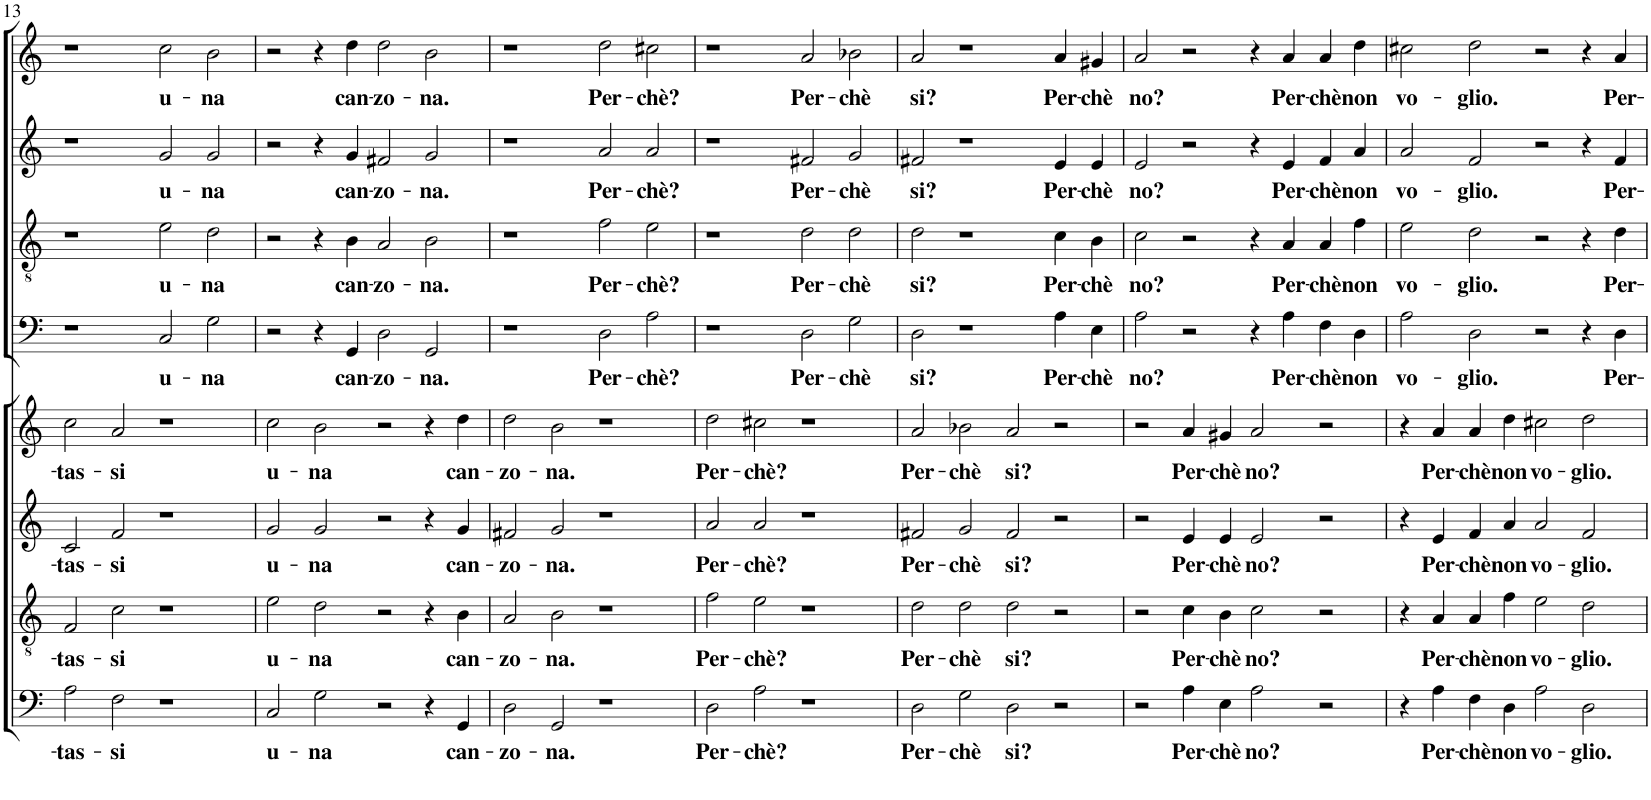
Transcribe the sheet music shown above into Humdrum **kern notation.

**kern	**text	**kern	**text	**kern	**text	**kern	**text	**kern	**text	**kern	**text	**kern	**text	**kern	**text
*part8	*part8	*part7	*part7	*part6	*part6	*part5	*part5	*part4	*part4	*part3	*part3	*part2	*part2	*part1	*part1
*staff8	*staff8	*staff7	*staff7	*staff6	*staff6	*staff5	*staff5	*staff4	*staff4	*staff3	*staff3	*staff2	*staff2	*staff1	*staff1
*I"2° BASSO	*	*I"TENORE	*	*I"ALTO	*	*I"2° CANTO	*	*I"BASSO	*	*I"2° TENORE	*	*I"2° ALTO	*	*I"CANTO	*
!!LO:PB:g=z
*clefF4	*	*clefGv2	*	*clefG2	*	*clefG2	*	*clefF4	*	*clefGv2	*	*clefG2	*	*clefG2	*
*k[]	*	*k[]	*	*k[]	*	*k[]	*	*k[]	*	*k[]	*	*k[]	*	*k[]	*
*M4/2	*	*M4/2	*	*M4/2	*	*M4/2	*	*M4/2	*	*M4/2	*	*M4/2	*	*M4/2	*
*met(c|)	*	*met(c|)	*	*met(c|)	*	*met(c|)	*	*met(c|)	*	*met(c|)	*	*met(c|)	*	*met(c|)	*
=13	=13	=13	=13	=13	=13	=13	=13	=13	=13	=13	=13	=13	=13	=13	=13
!	!LO:LY:b	!	!LO:LY:b	!	!LO:LY:b	!	!LO:LY:b	!	!	!	!	!	!	!	!
2A\	-tas-	2F/	-tas-	2c/	-tas-	2cc\	-tas-	1r	.	1r	.	1r	.	1r	.
!	!LO:LY:b	!	!LO:LY:b	!	!LO:LY:b	!	!LO:LY:b	!	!	!	!	!	!	!	!
2F\	-si	2c\	-si	2f/	-si	2a/	-si	.	.	.	.	.	.	.	.
!	!	!	!	!	!	!	!	!	!LO:LY:b	!	!LO:LY:b	!	!LO:LY:b	!	!LO:LY:b
1r	.	1r	.	1r	.	1r	.	2C/	u-	2e\	u-	2g/	u-	2cc\	u-
!	!	!	!	!	!	!	!	!	!LO:LY:b	!	!LO:LY:b	!	!LO:LY:b	!	!LO:LY:b
.	.	.	.	.	.	.	.	2G\	-na	2d\	-na	2g/	-na	2b\	-na
=14	=14	=14	=14	=14	=14	=14	=14	=14	=14	=14	=14	=14	=14	=14	=14
!	!LO:LY:b	!	!LO:LY:b	!	!LO:LY:b	!	!LO:LY:b	!	!	!	!	!	!	!	!
2C/	u-	2e\	u-	2g/	u-	2cc\	u-	2r	.	2r	.	2r	.	2r	.
!	!LO:LY:b	!	!LO:LY:b	!	!LO:LY:b	!	!LO:LY:b	!	!	!	!	!	!	!	!
2G\	-na	2d\	-na	2g/	-na	2b\	-na	4r	.	4r	.	4r	.	4r	.
!	!	!	!	!	!	!	!	!	!LO:LY:b	!	!LO:LY:b	!	!LO:LY:b	!	!LO:LY:b
.	.	.	.	.	.	.	.	4GG/	can-	4B\	can-	4g/	can-	4dd\	can-
!	!	!	!	!	!	!	!	!	!LO:LY:b	!	!LO:LY:b	!	!LO:LY:b	!	!LO:LY:b
2r	.	2r	.	2r	.	2r	.	2D\	-zo-	2A/	-zo-	2f#X/	-zo-	2dd\	-zo-
!	!	!	!	!	!	!	!	!	!LO:LY:b	!	!LO:LY:b	!	!LO:LY:b	!	!LO:LY:b
4r	.	4r	.	4r	.	4r	.	2GG/	-na.	2B\	-na.	2g/	-na.	2b\	-na.
!	!LO:LY:b	!	!LO:LY:b	!	!LO:LY:b	!	!LO:LY:b	!	!	!	!	!	!	!	!
4GG/	can-	4B\	can-	4g/	can-	4dd\	can-	.	.	.	.	.	.	.	.
=15	=15	=15	=15	=15	=15	=15	=15	=15	=15	=15	=15	=15	=15	=15	=15
!	!LO:LY:b	!	!LO:LY:b	!	!LO:LY:b	!	!LO:LY:b	!	!	!	!	!	!	!	!
2D\	-zo-	2A/	-zo-	2f#X/	-zo-	2dd\	-zo-	1r	.	1r	.	1r	.	1r	.
!	!LO:LY:b	!	!LO:LY:b	!	!LO:LY:b	!	!LO:LY:b	!	!	!	!	!	!	!	!
2GG/	-na.	2B\	-na.	2g/	-na.	2b\	-na.	.	.	.	.	.	.	.	.
!	!	!	!	!	!	!	!	!	!LO:LY:b	!	!LO:LY:b	!	!LO:LY:b	!	!LO:LY:b
1r	.	1r	.	1r	.	1r	.	2D\	Per-	2f\	Per-	2a/	Per-	2dd\	Per-
!	!	!	!	!	!	!	!	!	!LO:LY:b	!	!LO:LY:b	!	!LO:LY:b	!	!LO:LY:b
.	.	.	.	.	.	.	.	2A\	-chè?	2e\	-chè?	2a/	-chè?	2cc#X\	-chè?
=16	=16	=16	=16	=16	=16	=16	=16	=16	=16	=16	=16	=16	=16	=16	=16
!	!LO:LY:b	!	!LO:LY:b	!	!LO:LY:b	!	!LO:LY:b	!	!	!	!	!	!	!	!
2D\	Per-	2f\	Per-	2a/	Per-	2dd\	Per-	1r	.	1r	.	1r	.	1r	.
!	!LO:LY:b	!	!LO:LY:b	!	!LO:LY:b	!	!LO:LY:b	!	!	!	!	!	!	!	!
2A\	-chè?	2e\	-chè?	2a/	-chè?	2cc#X\	-chè?	.	.	.	.	.	.	.	.
!	!	!	!	!	!	!	!	!	!LO:LY:b	!	!LO:LY:b	!	!LO:LY:b	!	!LO:LY:b
1r	.	1r	.	1r	.	1r	.	2D\	Per-	2d\	Per-	2f#X/	Per-	2a/	Per-
!	!	!	!	!	!	!	!	!	!LO:LY:b	!	!LO:LY:b	!	!LO:LY:b	!	!LO:LY:b
.	.	.	.	.	.	.	.	2G\	-chè	2d\	-chè	2g/	-chè	2b-X\	-chè
=17	=17	=17	=17	=17	=17	=17	=17	=17	=17	=17	=17	=17	=17	=17	=17
!	!LO:LY:b	!	!LO:LY:b	!	!LO:LY:b	!	!LO:LY:b	!	!LO:LY:b	!	!LO:LY:b	!	!LO:LY:b	!	!LO:LY:b
2D\	Per-	2d\	Per-	2f#X/	Per-	2a/	Per-	2D\	si?	2d\	si?	2f#X/	si?	2a/	si?
!	!LO:LY:b	!	!LO:LY:b	!	!LO:LY:b	!	!LO:LY:b	!	!	!	!	!	!	!	!
2G\	-chè	2d\	-chè	2g/	-chè	2b-X\	-chè	1r	.	1r	.	1r	.	1r	.
!	!LO:LY:b	!	!LO:LY:b	!	!LO:LY:b	!	!LO:LY:b	!	!	!	!	!	!	!	!
2D\	si?	2d\	si?	2f#/	si?	2a/	si?	.	.	.	.	.	.	.	.
!	!	!	!	!	!	!	!	!	!LO:LY:b	!	!LO:LY:b	!	!LO:LY:b	!	!LO:LY:b
2r	.	2r	.	2r	.	2r	.	4A\	Per-	4c\	Per-	4e/	Per-	4a/	Per-
!	!	!	!	!	!	!	!	!	!LO:LY:b	!	!LO:LY:b	!	!LO:LY:b	!	!LO:LY:b
.	.	.	.	.	.	.	.	4E\	-chè	4B\	-chè	4e/	-chè	4g#X/	-chè
=18	=18	=18	=18	=18	=18	=18	=18	=18	=18	=18	=18	=18	=18	=18	=18
!	!	!	!	!	!	!	!	!	!LO:LY:b	!	!LO:LY:b	!	!LO:LY:b	!	!LO:LY:b
2r	.	2r	.	2r	.	2r	.	2A\	no?	2c\	no?	2e/	no?	2a/	no?
!	!LO:LY:b	!	!LO:LY:b	!	!LO:LY:b	!	!LO:LY:b	!	!	!	!	!	!	!	!
4A\	Per-	4c\	Per-	4e/	Per-	4a/	Per-	2r	.	2r	.	2r	.	2r	.
!	!LO:LY:b	!	!LO:LY:b	!	!LO:LY:b	!	!LO:LY:b	!	!	!	!	!	!	!	!
4E\	-chè	4B\	-chè	4e/	-chè	4g#X/	-chè	.	.	.	.	.	.	.	.
!	!LO:LY:b	!	!LO:LY:b	!	!LO:LY:b	!	!LO:LY:b	!	!	!	!	!	!	!	!
2A\	no?	2c\	no?	2e/	no?	2a/	no?	4r	.	4r	.	4r	.	4r	.
!	!	!	!	!	!	!	!	!	!LO:LY:b	!	!LO:LY:b	!	!LO:LY:b	!	!LO:LY:b
.	.	.	.	.	.	.	.	4A\	Per-	4A/	Per-	4e/	Per-	4a/	Per-
!	!	!	!	!	!	!	!	!	!LO:LY:b	!	!LO:LY:b	!	!LO:LY:b	!	!LO:LY:b
2r	.	2r	.	2r	.	2r	.	4F\	-chè	4A/	-chè	4f/	-chè	4a/	-chè
!	!	!	!	!	!	!	!	!	!LO:LY:b	!	!LO:LY:b	!	!LO:LY:b	!	!LO:LY:b
.	.	.	.	.	.	.	.	4D\	non	4f\	non	4a/	non	4dd\	non
=19	=19	=19	=19	=19	=19	=19	=19	=19	=19	=19	=19	=19	=19	=19	=19
!	!	!	!	!	!	!	!	!	!LO:LY:b	!	!LO:LY:b	!	!LO:LY:b	!	!LO:LY:b
4r	.	4r	.	4r	.	4r	.	2A\	vo-	2e\	vo-	2a/	vo-	2cc#X\	vo-
!	!LO:LY:b	!	!LO:LY:b	!	!LO:LY:b	!	!LO:LY:b	!	!	!	!	!	!	!	!
4A\	Per-	4A/	Per-	4e/	Per-	4a/	Per-	.	.	.	.	.	.	.	.
!	!LO:LY:b	!	!LO:LY:b	!	!LO:LY:b	!	!LO:LY:b	!	!LO:LY:b	!	!LO:LY:b	!	!LO:LY:b	!	!LO:LY:b
4F\	-chè	4A/	-chè	4f/	-chè	4a/	-chè	2D\	-glio.	2d\	-glio.	2f/	-glio.	2dd\	-glio.
!	!LO:LY:b	!	!LO:LY:b	!	!LO:LY:b	!	!LO:LY:b	!	!	!	!	!	!	!	!
4D\	non	4f\	non	4a/	non	4dd\	non	.	.	.	.	.	.	.	.
!	!LO:LY:b	!	!LO:LY:b	!	!LO:LY:b	!	!LO:LY:b	!	!	!	!	!	!	!	!
2A\	vo-	2e\	vo-	2a/	vo-	2cc#X\	vo-	2r	.	2r	.	2r	.	2r	.
!	!LO:LY:b	!	!LO:LY:b	!	!LO:LY:b	!	!LO:LY:b	!	!	!	!	!	!	!	!
2D\	-glio.	2d\	-glio.	2f/	-glio.	2dd\	-glio.	4r	.	4r	.	4r	.	4r	.
!	!	!	!	!	!	!	!	!	!LO:LY:b	!	!LO:LY:b	!	!LO:LY:b	!	!LO:LY:b
.	.	.	.	.	.	.	.	4D\	Per-	4d\	Per-	4f/	Per-	4a/	Per-
=	=	=	=	=	=	=	=	=	=	=	=	=	=	=	=
*-	*-	*-	*-	*-	*-	*-	*-	*-	*-	*-	*-	*-	*-	*-	*-
